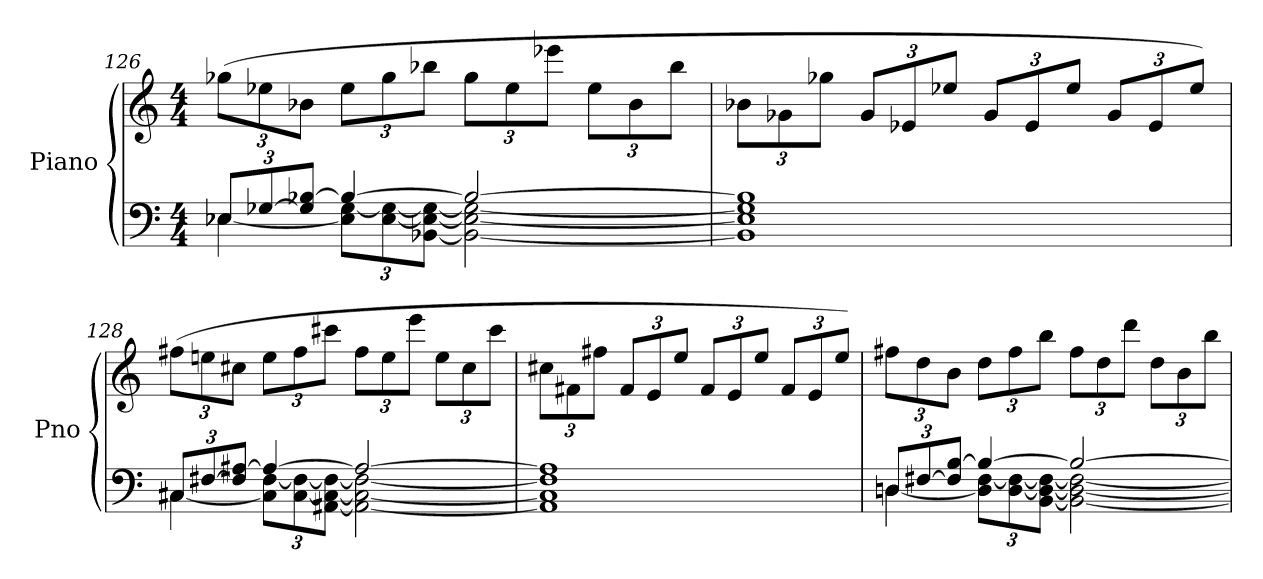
**kern	**kern
*part1	*part1
*staff2	*staff1
*I"Piano	*
*I'Pno	*
!!LO:LB:g=z
*clefF4	*clefG2
*k[]	*k[]
*M4/4	*M4/4
*Xbrackettup	*Xbrackettup
=126	=126
*^	*
12E-X/L	[4E-\	(12gg-X\L
[12G-X/	.	12ee-X\
12G-/] [12B-X/J	.	12b-X\J
4B-/_	12E-\] [12G-\L	12ee-\L
.	[12E-\ 12G-\_	12gg-\
.	[12BB-X\ 12E-\_ 12G-\_J	12bb-X\J
2B-/_	2BB-\_ 2E-\_ 2G-\_	12gg-\L
.	.	12ee-\
.	.	12eee-X\J
.	.	12ee-\L
.	.	12b-\
.	.	12bb-\J
=127	=127	=127
1B-]	1BB-] 1E-] 1G-]	12b-X\L
.	.	12g-X\
.	.	12gg-X\J
.	.	12g-/L
.	.	12e-X/
.	.	12ee-X/J
.	.	12g-/L
.	.	12e-/
.	.	12ee-/J
.	.	12g-/L
.	.	12e-/
.	.	12ee-/J)
=128	=128	=128
12C#X/L	[4C#\	(12ff#X\L
[12F#X/	.	12een\
12F#/] [12A#X/J	.	12cc#X\J
4A#/_	12C#\] [12F#\L	12ee\L
.	[12C#\ 12F#\_	12ff#\
.	[12AA#X\ 12C#\_ 12F#\_J	12ccc#X\J
2A#/_	2AA#\_ 2C#\_ 2F#\_	12ff#\L
.	.	12ee\
.	.	12eee\J
.	.	12ee\L
.	.	12cc#\
.	.	12ccc#\J
!!LO:PB:g=z
=129	=129	=129
1A#]	1AA#] 1C#] 1F#]	12cc#X\L
.	.	12f#X\
.	.	12ff#X\J
.	.	12f#/L
.	.	12e/
.	.	12ee/J
.	.	12f#/L
.	.	12e/
.	.	12ee/J
.	.	12f#/L
.	.	12e/
.	.	12ee/J)
=130	=130	=130
12Dn/L	[4Dn\	12ff#X\L
[12F#X/	.	12dd\
12F#/] [12B/J	.	12b\J
4B/_	12Dn\] [12F#\L	12dd\L
.	[12D\ 12F#\_	12ff#\
.	[12BB\ 12D\_ 12F#\_J	12bb\J
2B/_	2BB\_ 2D\_ 2F#\_	12ff#\L
.	.	12dd\
.	.	12ddd\J
.	.	12dd\L
.	.	12b\
.	.	12bb\J
*v	*v	*
=	=
*-	*-
